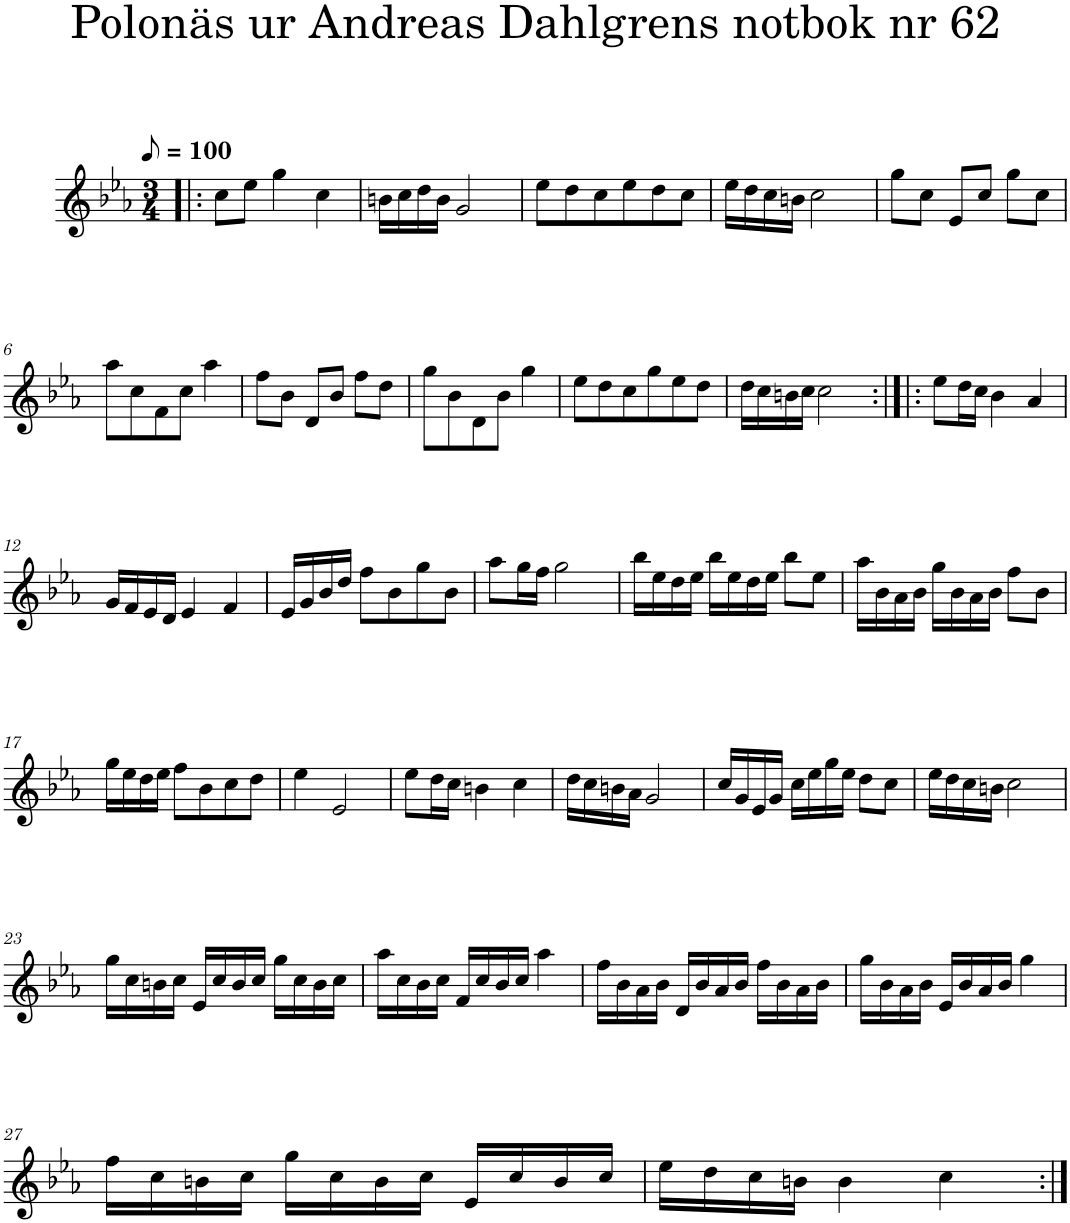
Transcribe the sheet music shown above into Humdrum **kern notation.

**kern
*part1
*staff1
*I"Piano
*I'Pno
*clefG2
*k[b-e-a-]
*c:
*M3/4
*MM50
=1!|:
8cc\L
8ee-\J
4gg\
4cc\
=2
16bn\LL
16cc\
16dd\
16b\JJ
2g/
=3
8ee-\L
8dd\
8cc\
8ee-\
8dd\
8cc\J
=4
16ee-\LL
16dd\
16cc\
16bn\JJ
2cc\
=5
8gg\L
8cc\J
8e-/L
8cc/J
8gg\L
8cc\J
!!LO:LB:g=z
=6
8aa-\L
8cc\
8f\
8cc\J
4aa-\
=7
8ff\L
8b-\J
8d/L
8b-/J
8ff\L
8dd\J
=8
8gg\L
8b-\
8d\
8b-\J
4gg\
=9
8ee-\L
8dd\
8cc\
8gg\
8ee-\
8dd\J
=10
16dd\LL
16cc\
16bn\
16cc\JJ
2cc\
=11:|!|:
8ee-\L
16dd\L
16cc\JJ
4b-\
4a-/
!!LO:LB:g=z
=12
16g/LL
16f/
16e-/
16d/JJ
4e-/
4f/
=13
16e-/LL
16g/
16b-/
16dd/JJ
8ff\L
8b-\
8gg\
8b-\J
=14
8aa-\L
16gg\L
16ff\JJ
2gg\
=15
16bb-\LL
16ee-\
16dd\
16ee-\JJ
16bb-\LL
16ee-\
16dd\
16ee-\JJ
8bb-\L
8ee-\J
=16
16aa-\LL
16b-\
16a-\
16b-\JJ
16gg\LL
16b-\
16a-\
16b-\JJ
8ff\L
8b-\J
!!LO:LB:g=z
=17
16gg\LL
16ee-\
16dd\
16ee-\JJ
8ff\L
8b-\
8cc\
8dd\J
=18
4ee-\
2e-/
=19
8ee-\L
16dd\L
16cc\JJ
4bn\
4cc\
=20
16dd\LL
16cc\
16bn\
16a-\JJ
2g/
=21
16cc/LL
16g/
16e-/
16g/JJ
16cc\LL
16ee-\
16gg\
16ee-\JJ
8dd\L
8cc\J
=22
16ee-\LL
16dd\
16cc\
16bn\JJ
2cc\
!!LO:LB:g=z
=23
16gg\LL
16cc\
16bn\
16cc\JJ
16e-/LL
16cc/
16b/
16cc/JJ
16gg\LL
16cc\
16b\
16cc\JJ
=24
16aa-\LL
16cc\
16b-\
16cc\JJ
16f/LL
16cc/
16b-/
16cc/JJ
4aa-\
=25
16ff\LL
16b-\
16a-\
16b-\JJ
16d/LL
16b-/
16a-/
16b-/JJ
16ff\LL
16b-\
16a-\
16b-\JJ
=26
16gg\LL
16b-\
16a-\
16b-\JJ
16e-/LL
16b-/
16a-/
16b-/JJ
4gg\
!!LO:LB:g=z
=27
16ff\LL
16cc\
16bn\
16cc\JJ
16gg\LL
16cc\
16b\
16cc\JJ
16e-/LL
16cc/
16b/
16cc/JJ
=28
16ee-\LL
16dd\
16cc\
16bn\JJ
4b\
4cc\
=:|!
*-
